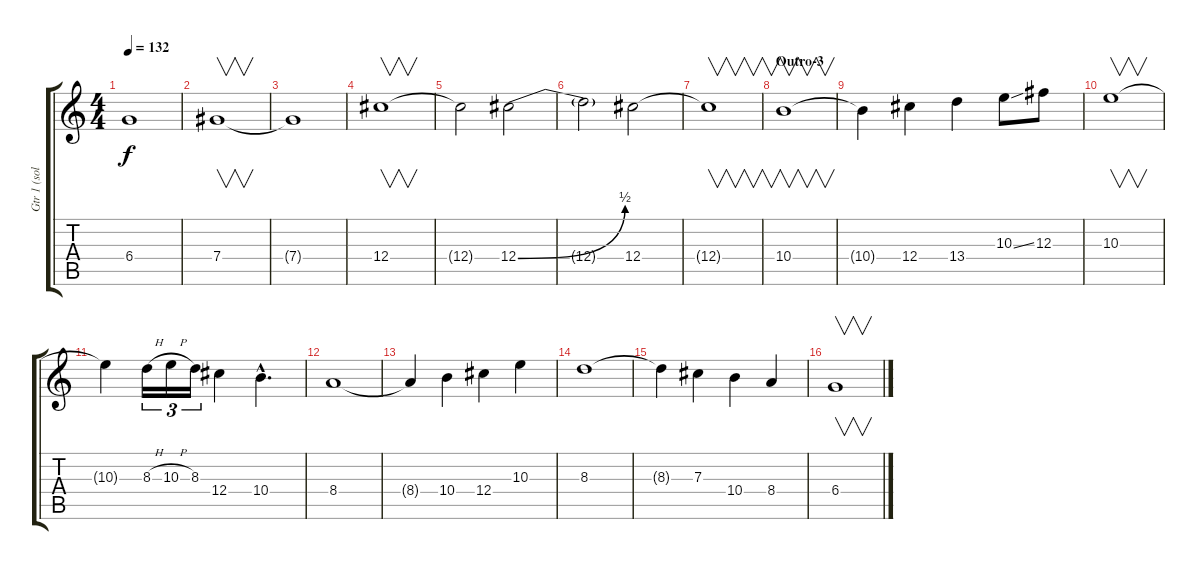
\track ("Gtr 1 (solos)" "Gtr 1 (sol") {instrument distortionguitar}
\staff {score tabs}
\tuning (Eb4 Bb3 Gb3 Db3 Ab2 Eb2) {hide}
\ts (4 4)
\tempo 132
\clef g2
\ks c
6.4{t}.1{dy f} |
7.4.1{v} |
7.4{t}.1 |
12.4.1{v} |
12.4{t}.2 12.4{be (bend 0 0 60 2)}.2 |
12.4{t}.2 12.4.2 |
12.4{t}.1{v} |
\section ("" "Outro-3")
10.4.1{v volume 10} |
10.4{t}.4 12.4.4 13.4.4 10.3{ss}.8 12.3.8 |
10.3.1{v} |
10.3{t}.4 8.3{h}.16{tu (3 2)} 10.3{h}.16{tu (3 2)} 8.3.16{tu (3 2)} 12.4.4 10.4{hac}.4{d} |
8.4.1 |
8.4{t}.4 10.4.4 12.4.4 10.3.4 |
8.3.1{volume 6} |
8.3{t}.4 7.3.4 10.4.4 8.4.4 |
6.4.1{v}
